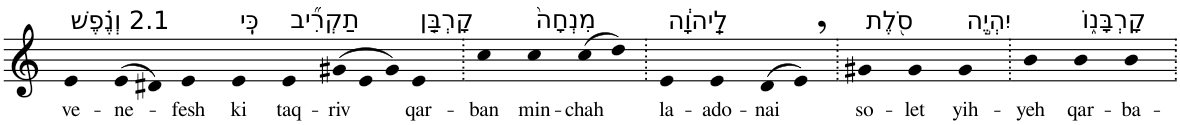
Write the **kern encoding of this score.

**kern	**text
*part1	*part1
*staff1	*staff1
*I"Piano	*
*I'Pno	*
*clefG2	*
*k[]	*
=1	=1
!LO:TX:a:t=2.1 וְנֶ֗פֶשׁ	!
!	!LO:LY:b
4e	ve-
!	!LO:LY:b
(>8e	-ne-
8d#X)	.
!	!LO:LY:b
4e	-fesh
!LO:TX:a:t=כִּֽי	!
!	!LO:LY:b
4e	ki
!LO:TX:a:t=תַקְרִ֞יב	!
!	!LO:LY:b
4e	taq-
*Xtuplet	*
!	!LO:LY:b
(>12g#X	-riv
12e	.
12g#)	.
!LO:TX:a:t=קָרְבַּ֤ן	!
!	!LO:LY:b
4e	qar-
=2.	=2.
!	!LO:LY:b
4cc	-ban
!LO:TX:a:t=מִנְחָה֙	!
!	!LO:LY:b
4cc	min-
!	!LO:LY:b
(>8cc	-chah
8dd)	.
=3.	=3.
!LO:TX:a:t=לַֽיהוָ֔ה	!
!	!LO:LY:b
4e	la-
!	!LO:LY:b
4e	-ado-
!	!LO:LY:b
(>8d	-nai
8e,)	.
=4.	=4.
!LO:TX:a:t=סֹ֖לֶת	!
!	!LO:LY:b
4g#X	so-
!	!LO:LY:b
4g#	-let
!LO:TX:a:t=יִהְיֶ֣ה	!
!	!LO:LY:b
4g#	yih-
=5.	=5.
!	!LO:LY:b
4b	-yeh
!LO:TX:a:t=קָרְבָּנ֑וֹ	!
!	!LO:LY:b
4b	qar-
!	!LO:LY:b
4b	-ba-
=.	=.
*-	*-
